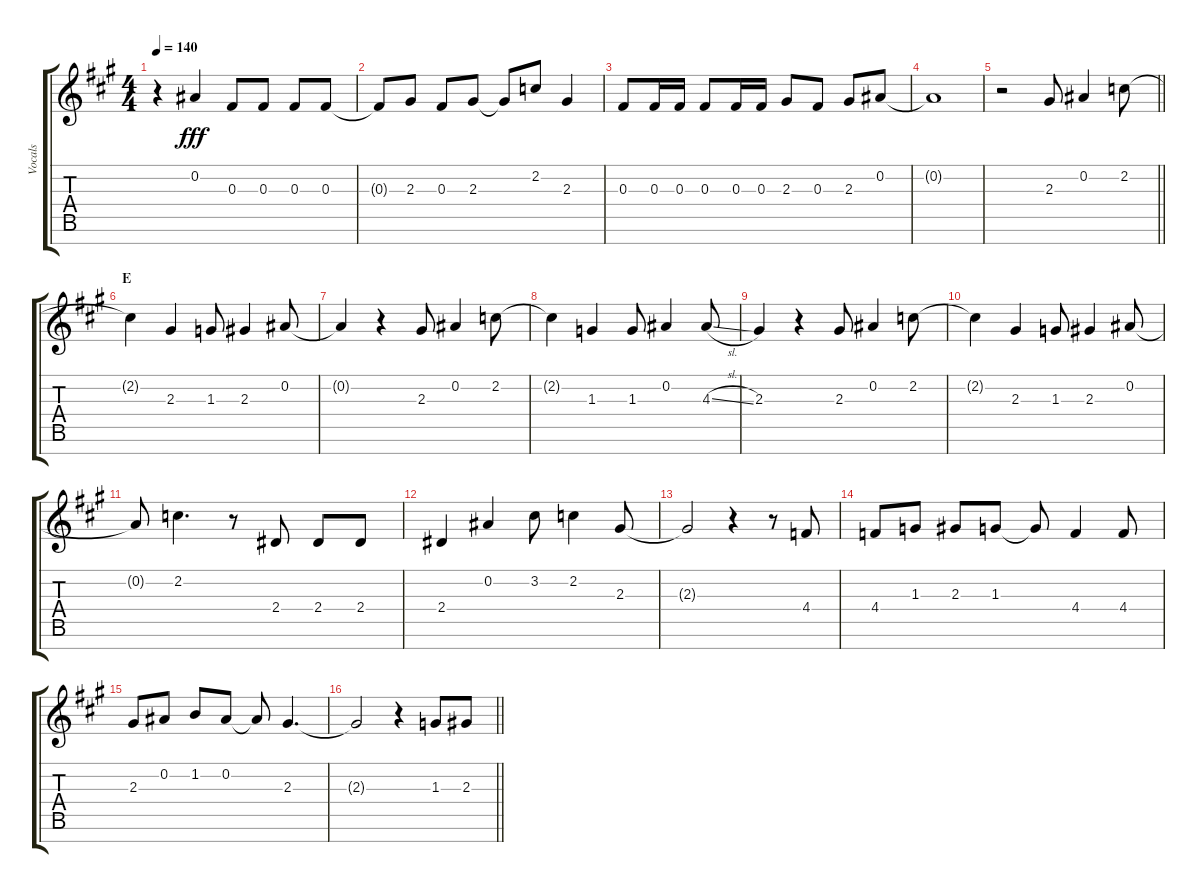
\track ("Vocals" "Vocals") {instrument voiceoohs}
\staff {score tabs}
\tuning (Eb5 Bb4 Gb4 Db4 Ab3 Eb3 Bb2) {hide}
\ts (4 4)
\tempo 140
\clef g2
\ks a
r.4{dy fff} 0.2.4 0.3.8 0.3.8 0.3.8 0.3.8 |
0.3{t}.8 2.3.8 0.3.8 2.3.8 2.3{t}.8 2.2.8 2.3.4 |
0.3.8 0.3.16 0.3.16 0.3.8 0.3.16 0.3.16 2.3.8 0.3.8 2.3.8 0.2.8 |
0.2{t}.1 |
\barLineRight lightlight
r.2 2.3.8 0.2.4 2.2.8 |
\section ("" "E")
2.2{t}.4 2.3.4 1.3.8 2.3.4 0.2.8 |
0.2{t}.4 r.4 2.3.8 0.2.4 2.2.8 |
2.2{t}.4 1.3.4 1.3.8 0.2.4 4.3{sl}.8 |
2.3.4 r.4 2.3.8 0.2.4 2.2.8 |
2.2{t}.4 2.3.4 1.3.8 2.3.4 0.2.8 |
0.2{t}.8 2.2.4{d} r.8 2.4.8 2.4.8 2.4.8 |
2.4.4 0.2.4 3.2.8 2.2.4 2.3.8 |
2.3{t}.2 r.4 r.8 4.4.8 |
4.4.8 1.3.8 2.3.8 1.3.8 1.3{t}.8 4.4.4 4.4.8 |
2.3.8 0.2.8 1.2.8 0.2.8 0.2{t}.8 2.3.4{d} |
\barLineRight lightlight
2.3{t}.2 r.4 1.3.8 2.3.8
